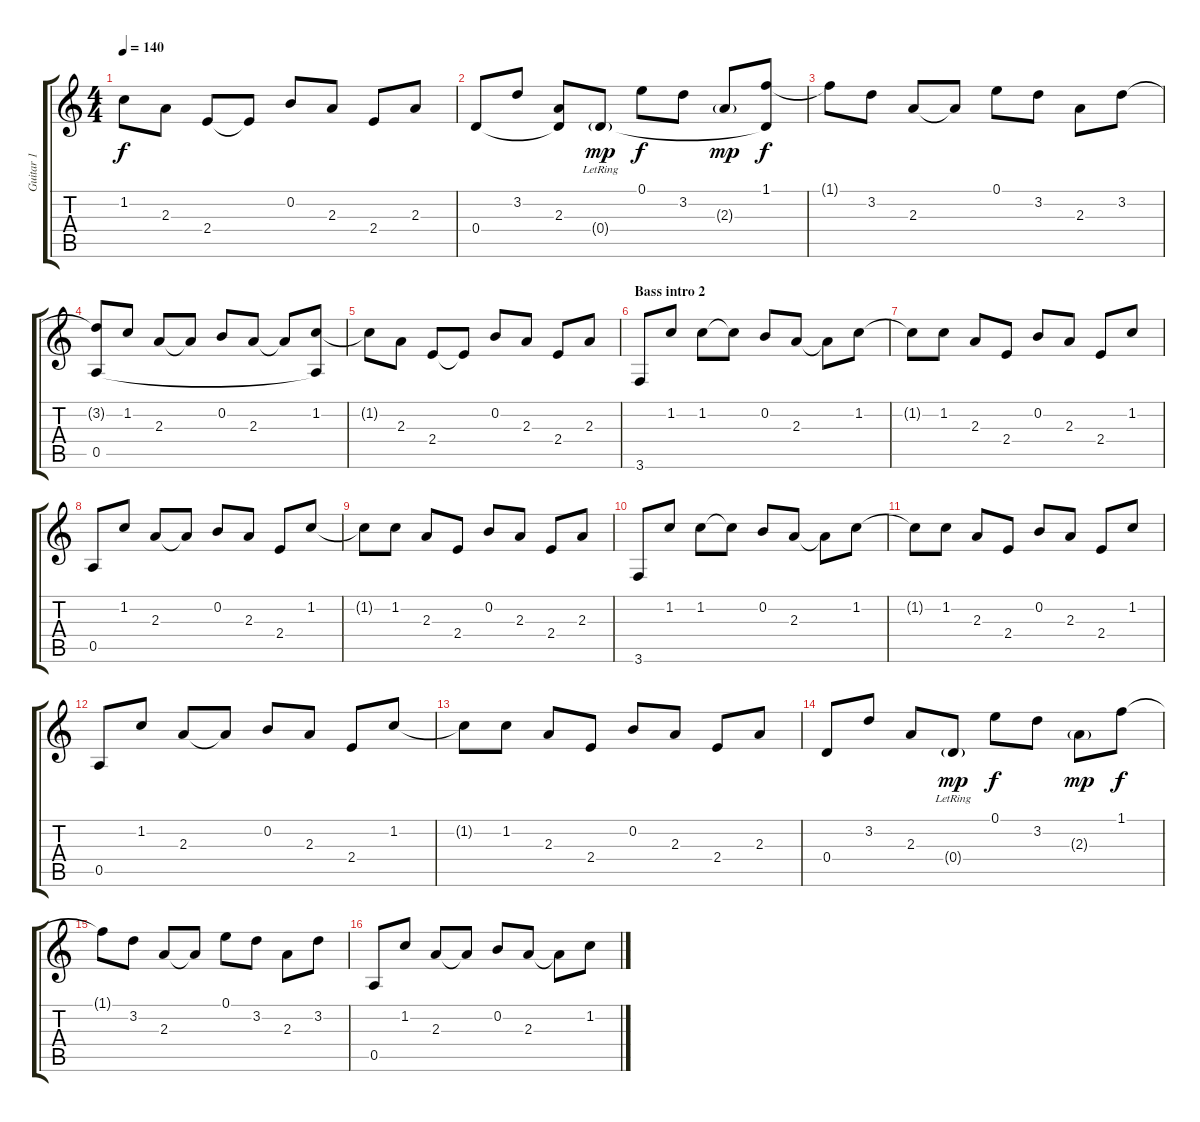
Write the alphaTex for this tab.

\track ("Guitar 1" "Guitar 1") {instrument electricguitarjazz}
\staff {score tabs}
\tuning (E4 B3 G3 D3 A2 D2) {hide}
\ts (4 4)
\tempo 140
\clef g2
\ks c
1.2{t}.8{dy f} 2.3.8 2.4.8 2.4{t}.8 0.2.8 2.3.8 2.4.8 2.3.8 |
0.4.8 3.2.8 (2.3 0.4{t}).8 0.4{g lr}.8{dy mp} 0.1.8{dy f} 3.2.8 2.3{g}.8{dy mp} (1.1 0.4{t}).8{dy f} |
1.1{t}.8 3.2.8 2.3.8 2.3{t}.8 0.1.8 3.2.8 2.3.8 3.2.8 |
(3.2{t} 0.5).8 1.2.8 2.3.8 2.3{t}.8 0.2.8 2.3.8 2.3{t}.8 (1.2 0.5{t}).8 |
1.2{t}.8 2.3.8 2.4.8 2.4{t}.8 0.2.8 2.3.8 2.4.8 2.3.8 |
\section ("" "Bass intro 2")
3.6.8 1.2.8 1.2.8 1.2{t}.8 0.2.8 2.3.8 2.3{t}.8 1.2.8 |
1.2{t}.8 1.2.8 2.3.8 2.4.8 0.2.8 2.3.8 2.4.8 1.2.8 |
0.5.8 1.2.8 2.3.8 2.3{t}.8 0.2.8 2.3.8 2.4.8 1.2.8 |
1.2{t}.8 1.2.8 2.3.8 2.4.8 0.2.8 2.3.8 2.4.8 2.3.8 |
3.6.8 1.2.8 1.2.8 1.2{t}.8 0.2.8 2.3.8 2.3{t}.8 1.2.8 |
1.2{t}.8 1.2.8 2.3.8 2.4.8 0.2.8 2.3.8 2.4.8 1.2.8 |
0.5.8 1.2.8 2.3.8 2.3{t}.8 0.2.8 2.3.8 2.4.8 1.2.8 |
1.2{t}.8 1.2.8 2.3.8 2.4.8 0.2.8 2.3.8 2.4.8 2.3.8 |
0.4.8 3.2.8 2.3.8 0.4{g lr}.8{dy mp} 0.1.8{dy f} 3.2.8 2.3{g}.8{dy mp} 1.1.8{dy f} |
1.1{t}.8 3.2.8 2.3.8 2.3{t}.8 0.1.8 3.2.8 2.3.8 3.2.8 |
0.5.8 1.2.8 2.3.8 2.3{t}.8 0.2.8 2.3.8 2.3{t}.8 1.2.8
